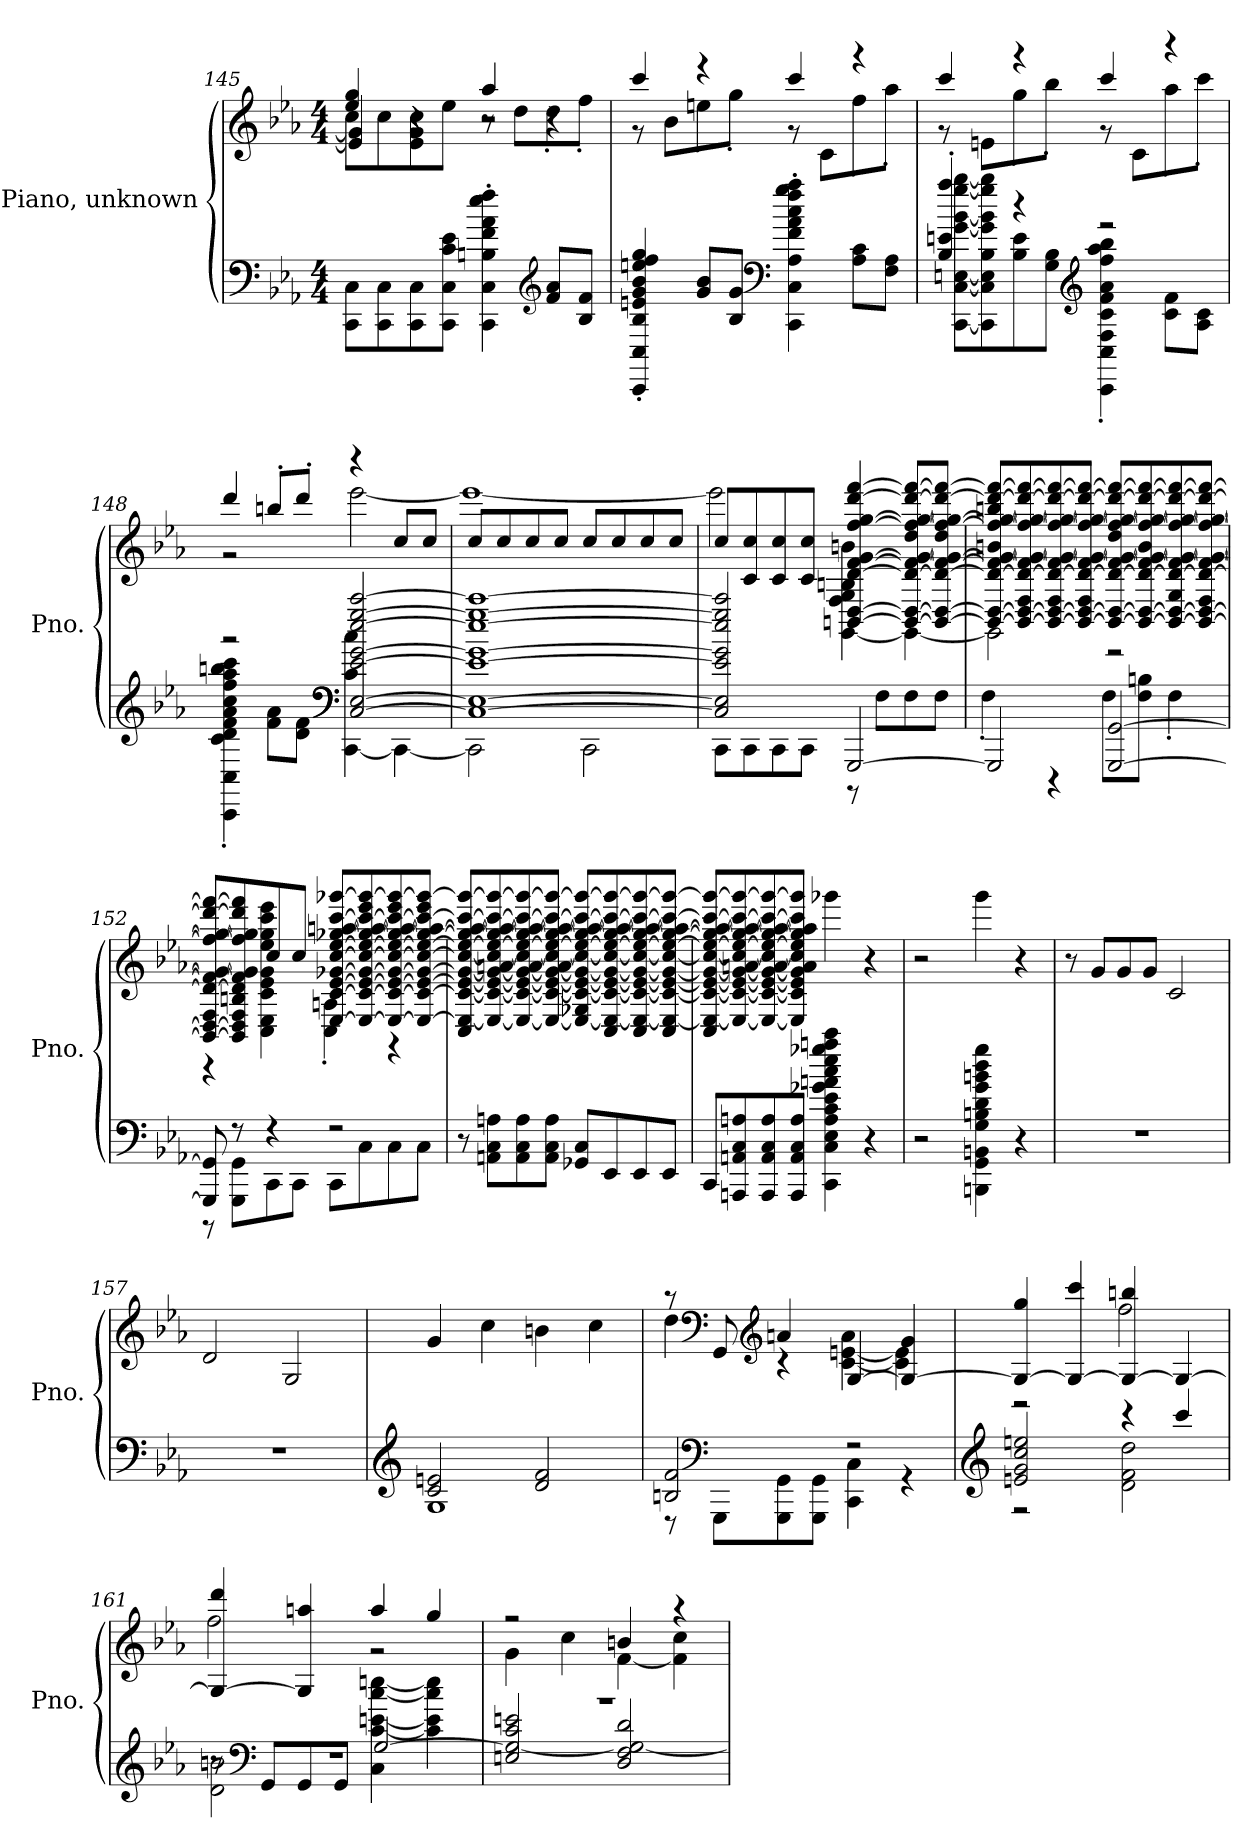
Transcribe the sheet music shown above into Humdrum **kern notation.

**kern	**kern
*part1	*part1
*staff2	*staff1
*I"Piano, unknown	*
*I'Pno.	*
!!LO:PB:g=z
*clefF4	*clefG2
*k[b-e-a-]	*k[b-e-a-]
*M4/4	*M4/4
=145	=145
*	*^
*	*	*^
8CC\ 8C\L	4ee-/ 4gg/	8cc\L	4e-/] 4g/]
8CC\ 8C\	.	8cc\	.
8CC\ 8C\	4r	8e-\ 8g\ 8cc\	4r
8CC\ 8C\ 8c\ 8e-\J	.	8ee-\J	.
4CC\' 4C\' 4Bn\' 4f\' 4a-\' 4ee-\' 4ff\'	4aa-/	8r	2r
.	.	8dd\L	.
*clefG2	*	*	*
8f/ 8a-/L	4r	8dd'\	.
8B/ 8f/J	.	8ff'\J	.
*	*	*v	*v
=146	=146	=146
4CC/' 4C/' 4B-/' 4en/' 4g/' 4b-/' 4een/' 4ff/' 4gg/'	4ccc/	8r
.	.	8b-\L
8g/ 8b-/L	4r	8een'\
8B-/ 8g/J	.	8gg'\J
*clefF4	*	*
4CC\' 4C\' 4A-\' 4f\' 4a-\' 4cc\' 4ff\' 4gg\' 4aa-\'	4ccc/	8r
.	.	8c\L
8A-\ 8c\L	4r	8ff'\
8F\ 8A-\J	.	8aa-'\J
=147	=147	=147
*^	*	*
4B-/' 4en/' 4aa-/'	[8CC\ [8C\ [8En\ [8g\ [8b-\ [8gg\ [8bb-\L	4ccc/	8r
.	8CC\] 8C\] 8E\] 8B-\ 8g\] 8b-\] 8gg\] 8bb-\]	.	8en\L
4r	8B-\ 8e\	4r	8gg'\
.	8G\ 8B-\J	.	8bb-'\J
*clefG2	*	*	*
2r	4CC\' 4C\' 4F\' 4c\' 4f\' 4a-\' 4ff\' 4aa-\' 4bb-\'	4ccc/	8r
.	.	.	8c\L
.	8c\ 8f\L	4r	8aa-'\
.	8A-\ 8c\J	.	8ccc'\J
!!LO:LB:g=z	!!
=148	=148	=148	=148
2r	4CC\' 4C\' 4c\' 4d\' 4f\' 4a-\' 4cc\' 4ff\' 4aa-\' 4bbn\' 4ccc\'	4ddd/	2r
.	8f\ 8a-\L	8bbn'/L	.
.	8d\ 8f\J	8ddd'/J	.
*clefF4	*	*	*
[2C/ [2E-/ [2e-/ [2g/ [2ee-/ [2gg/ [2ccc/	[4CC\ 4c\ 4cc\	4r	[2eee-\
.	4CC\_	8cc/L	.
.	.	8cc/J	.
=149	=149	=149	=149
1C_ 1E-_ 1e-_ 1g_ 1ee-_ 1gg_ 1ccc_	2CC\]	8cc/L	1eee-_
.	.	8cc/	.
.	.	8cc/	.
.	.	8cc/J	.
.	2CC\	8cc/L	.
.	.	8cc/	.
.	.	8cc/	.
.	.	8cc/J	.
=150	=150	=150	=150
2C/] 2E-/] 2e-/] 2g/] 2ee-/] 2gg/] 2ccc/]	8CC\L	8cc/L	2eee-\]
.	8CC\	8c/ 8cc/	.
.	8CC\	8c/ 8cc/	.
.	8CC\J	8c/ 8cc/J	.
[2GGG/	8r	[4BBn/ [4D/ [4d/ [4f/ [4g/ [4ff/ [4gg/ [4ddd/ [4fff/	[4GG\ 4F\ 4G\ 4Bn\ 4bn\
.	8F\L	.	.
.	8F\	8BB/_ 8D/_ 8d/_ 8f/_ 8g/_ 8dd/ 8ff/_ 8gg/_ 8ddd/_ 8fff/_L	4GG\_
.	8F\J	8BB/_ 8D/_ 8d/_ 8f/_ 8g/_ 8dd/ 8ff/_ 8gg/_ 8ddd/_ 8fff/_J	.
!!LO:LB:g=z	!!
=151	=151	=151	=151
2GGG/]	4F'\	8BB/_ 8D/_ 8d/_ 8f/_ 8g/_ 8bn/ 8ff/_ 8gg/_ 8bbn/ 8ddd/_ 8fff/_L	2GG\]
.	.	8BB/_ 8D/_ 8F/ 8d/_ 8f/_ 8g/_ 8ff/_ 8gg/_ 8ddd/_ 8fff/_	.
.	4r	8BB/_ 8D/_ 8F/ 8d/_ 8f/_ 8g/_ 8ff/_ 8gg/_ 8ddd/_ 8fff/_	.
.	.	8BB/_ 8D/_ 8F/ 8d/_ 8f/_ 8g/_ 8ff/_ 8gg/_ 8ddd/_ 8fff/_J	.
[2GGG/ [2GG/	8F\L	8BB/_ 8D/_ 8d/_ 8f/_ 8g/_ 8dd/ 8ff/_ 8gg/_ 8ddd/_ 8fff/_L	2r
.	8F\ 8Bn\J	8BB/_ 8D/_ 8d/_ 8f/_ 8g/_ 8b/ 8ff/_ 8gg/_ 8ddd/_ 8fff/_	.
.	4F'\	8BB/_ 8D/_ 8G/ 8d/_ 8f/_ 8g/_ 8ff/_ 8gg/_ 8ddd/_ 8fff/_	.
.	.	8BB/_ 8D/_ 8F/ 8d/_ 8f/_ 8g/_ 8ff/_ 8gg/_ 8ddd/_ 8fff/_J	.
=152	=152	=152	=152
8GGG/] 8GG/]	8r	8BB/_ 8D/_ 8F/ 8d/_ 8f/_ 8g/_ 8ff/_ 8gg/_ 8ddd/_ 8fff/_L	4r
8r	8GGG\ 8GG\L	8BB/] 8D/] 8F/ 8Bn/ 8d/] 8f/] 8g/] 8ff/] 8gg/] 8ddd/] 8fff/]	.
4r	8CC\	8cc/	4C\ 4E-\ 4c\ 4e-\ 4g\ 4ee-\ 4gg\ 4ccc\ 4eee-\
.	8CC\J	8cc/J	.
2r	8CC\L	[8E-/ [8c/ [8e-/ [8g-X/ [8cc/ [8ee-/ [8gg-X/ [8aan/ [8ccc/ [8ggg-X/L	4C\' 4An\'
.	8C\	8E-/_ 8c/_ 8e-/_ 8g-/_ 8cc/_ 8ee-/_ 8gg-/_ 8aa/_ 8ccc/_ 8eee-/ 8ggg-/_	.
.	8C\	8E-/_ 8c/_ 8e-/_ 8g-/_ 8cc/_ 8ee-/_ 8gg-/_ 8aa/_ 8ccc/_ 8eee-/ 8ggg-/_	4r
.	8C\J	8E-/_ 8c/_ 8e-/_ 8g-/_ 8cc/_ 8ee-/_ 8gg-/_ 8aa/_ 8ccc/_ 8eee-/ 8ggg-/_J	.
*v	*v	*	*
*	*v	*v
!!LO:LB:g=z
=153	=153
8r	8C/ 8E-/_ 8c/_ 8e-/_ 8g-/_ 8cc/_ 8ee-/_ 8gg-/_ 8aa/_ 8ccc/_ 8ggg-/_L
8AAn\ 8C\ 8An\L	8E-/_ 8c/_ 8e-/_ 8g-/_ 8an/ 8cc/_ 8ee-/_ 8gg-/_ 8aa/_ 8ccc/_ 8ggg-/_
8AA\ 8C\ 8A\	8E-/_ 8c/_ 8e-/_ 8g-/_ 8a/ 8cc/_ 8ee-/_ 8gg-/_ 8aa/_ 8ccc/_ 8ggg-/_
8AA\ 8C\ 8A\J	8E-/_ 8c/_ 8e-/_ 8g-/_ 8a/ 8cc/_ 8ee-/_ 8gg-/_ 8aa/_ 8ccc/_ 8ggg-/_J
8GG-X/ 8C/L	8E-/_ 8G-X/ 8c/_ 8e-/_ 8g-/_ 8cc/_ 8ee-/_ 8gg-/_ 8aa/_ 8ccc/_ 8ggg-/_L
8EE-/	8C/ 8E-/_ 8c/_ 8e-/_ 8g-/_ 8cc/_ 8ee-/_ 8gg-/_ 8aa/_ 8ccc/_ 8ggg-/_
8EE-/	8C/ 8E-/_ 8c/_ 8e-/_ 8g-/_ 8cc/_ 8ee-/_ 8gg-/_ 8aa/_ 8ccc/_ 8ggg-/_
8EE-/J	8C/ 8E-/_ 8c/_ 8e-/_ 8g-/_ 8cc/_ 8ee-/_ 8gg-/_ 8aa/_ 8ccc/_ 8ggg-/_J
=154	=154
8CC/L	8C/ 8E-/_ 8c/_ 8e-/_ 8g-/_ 8cc/_ 8ee-/_ 8gg-/_ 8aa/_ 8ccc/_ 8ggg-/_L
8AAAn/ 8AAn/ 8C/ 8An/	8E-/_ 8c/_ 8e-/_ 8g-/_ 8an/ 8cc/_ 8ee-/_ 8gg-/_ 8aa/_ 8ccc/_ 8ggg-/_
8AAA/ 8AA/ 8C/ 8A/	8E-/_ 8c/_ 8e-/_ 8g-/_ 8a/ 8cc/_ 8ee-/_ 8gg-/_ 8aa/_ 8ccc/_ 8ggg-/_
8AAA/ 8AA/ 8C/ 8A/J	8E-/] 8c/] 8e-/] 8g-/] 8a/ 8cc/] 8ee-/] 8gg-/] 8aa/] 8ccc/] 8ggg-/]J
4CC\ 4C\ 4E-\ 4A\ 4c\ 4e-\ 4g-X\ 4an\ 4cc\ 4ee-\ 4gg-X\ 4aan\ 4ccc\	4ggg-X\
4r	4r
=155	=155
2r	2r
4BBBn\ 4GG\ 4BBn\ 4G\ 4Bn\ 4d\ 4g\ 4bn\ 4dd\ 4gg\	4ggg\
4r	4r
=156	=156
1r	8r
.	8g/L
.	8g/
.	8g/J
.	2c/
=157	=157
1r	2d/
.	2G/
!!LO:LB:g=z
=158	=158
*clefG2	*
*^	*
2c/ 2en/	1G	4g/
.	.	4cc\
2d/ 2f/	.	4bn\
.	.	4cc\
=159	=159	=159
*	*	*^
2Bn/ 2f/	8r	8r	4dd\
*clefF4	*	*clefF4	*
.	8GGG\L	8GG/	.
*	*	*clefG2	*
.	8GGG\ 8GG\	4an/	4r
.	8GGG\ 8GG\J	.	.
2r	4CC\ 4C\	[4G/	[4c\ [4en\ 4a\
.	4r	4G/_ 4g/	4c\] 4e\]
=160	=160	=160	=160
*clefG2	*	*	*
2en/ 2g/ 2cc/ 2een/	2r	4G/_ 4gg/	2r
.	.	4G/_ 4ccc/	.
4r	2d\ 2f\ 2dd\	4G/_ 4bbn/	2ff\
4ccc/	.	4G/_	.
=161	=161	=161	=161
*	*^	*	*
1r	2d\ 2bn\	8r	4G/_ 4ddd/	2ff\
*clefF4	*	*	*	*
.	.	8GG/L	.	.
.	.	8GG/	4G/] 4aan/	.
.	.	8GG/J	.	.
.	4C\ [4c\ [4en\ [4cc\ [4een\	[2G/	4aa/	2r
.	4c\] 4e\] 4cc\] 4ee\]	.	4gg/	.
*	*v	*v	*	*
!!LO:LB:g=z	!!
=162	=162	=162	=162
1r	2En/ 2G/_ 2c/ 2en/	2r	4g\
.	.	.	4cc\
.	2D/ 2F/ 2G/_ 2d/	4bn/	[4f\
.	.	4r	4f\] 4cc\
*v	*v	*	*
*	*v	*v
=	=
*-	*-
